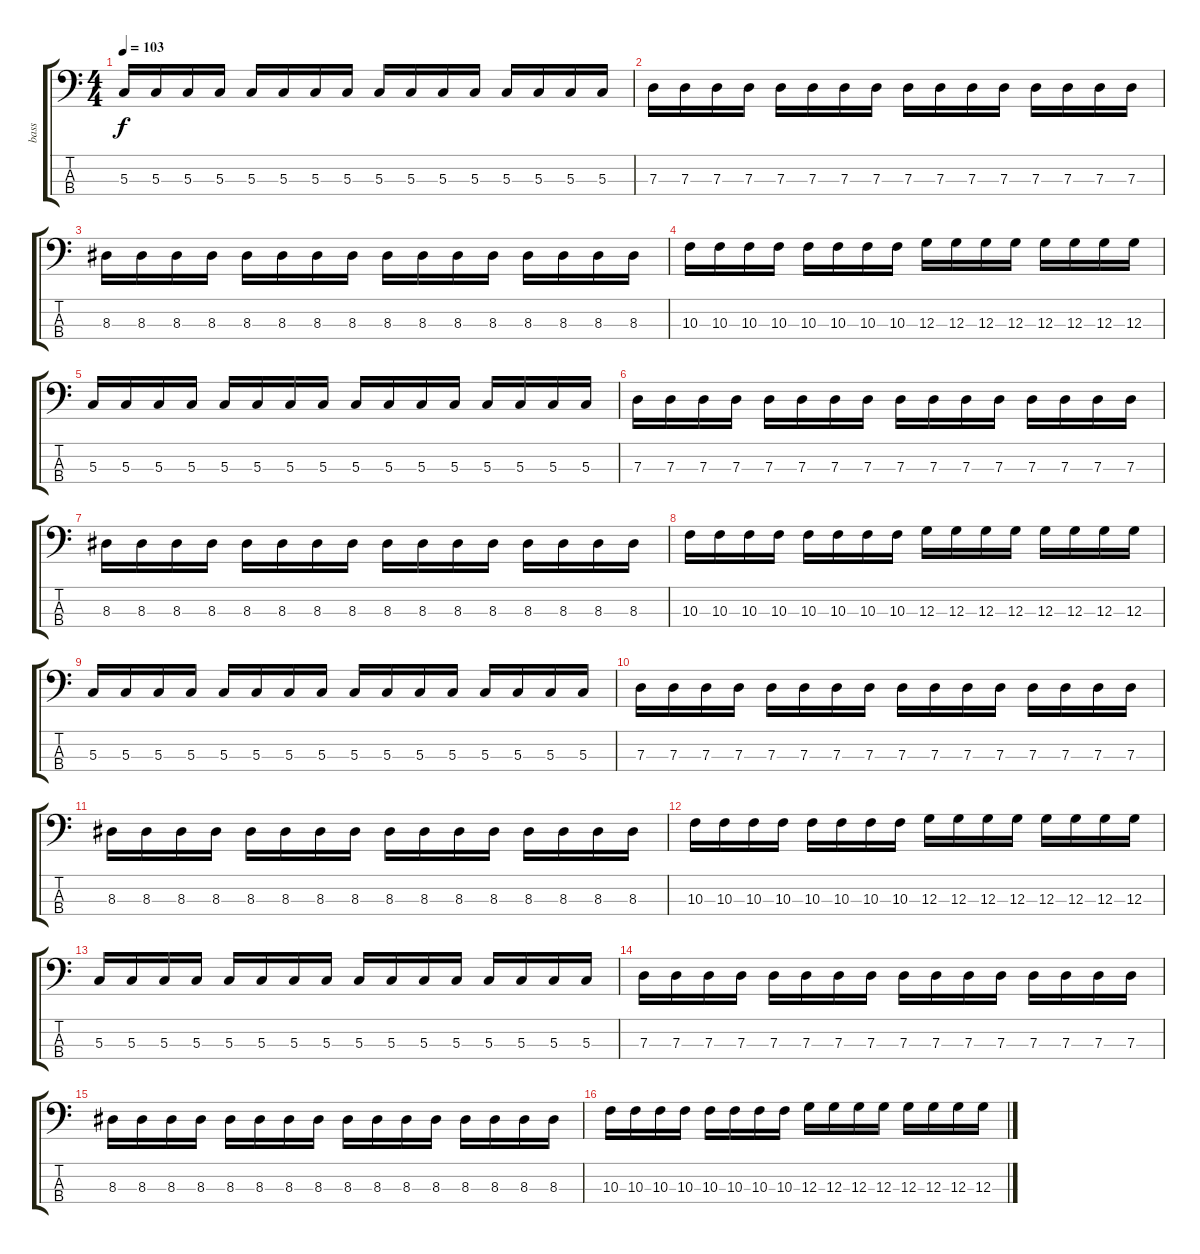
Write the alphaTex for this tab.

\track ("bass" "bass") {instrument electricbasspick}
\staff {score tabs}
\tuning (F2 C2 G1 C1) {hide}
\ts (4 4)
\tempo 103
\clef f4
\ks c
5.3.16{dy f} 5.3.16 5.3.16 5.3.16 5.3.16 5.3.16 5.3.16 5.3.16 5.3.16 5.3.16 5.3.16 5.3.16 5.3.16 5.3.16 5.3.16 5.3.16 |
7.3.16 7.3.16 7.3.16 7.3.16 7.3.16 7.3.16 7.3.16 7.3.16 7.3.16 7.3.16 7.3.16 7.3.16 7.3.16 7.3.16 7.3.16 7.3.16 |
8.3.16 8.3.16 8.3.16 8.3.16 8.3.16 8.3.16 8.3.16 8.3.16 8.3.16 8.3.16 8.3.16 8.3.16 8.3.16 8.3.16 8.3.16 8.3.16 |
10.3.16 10.3.16 10.3.16 10.3.16 10.3.16 10.3.16 10.3.16 10.3.16 12.3.16 12.3.16 12.3.16 12.3.16 12.3.16 12.3.16 12.3.16 12.3.16 |
5.3.16 5.3.16 5.3.16 5.3.16 5.3.16 5.3.16 5.3.16 5.3.16 5.3.16 5.3.16 5.3.16 5.3.16 5.3.16 5.3.16 5.3.16 5.3.16 |
7.3.16 7.3.16 7.3.16 7.3.16 7.3.16 7.3.16 7.3.16 7.3.16 7.3.16 7.3.16 7.3.16 7.3.16 7.3.16 7.3.16 7.3.16 7.3.16 |
8.3.16 8.3.16 8.3.16 8.3.16 8.3.16 8.3.16 8.3.16 8.3.16 8.3.16 8.3.16 8.3.16 8.3.16 8.3.16 8.3.16 8.3.16 8.3.16 |
10.3.16 10.3.16 10.3.16 10.3.16 10.3.16 10.3.16 10.3.16 10.3.16 12.3.16 12.3.16 12.3.16 12.3.16 12.3.16 12.3.16 12.3.16 12.3.16 |
5.3.16 5.3.16 5.3.16 5.3.16 5.3.16 5.3.16 5.3.16 5.3.16 5.3.16 5.3.16 5.3.16 5.3.16 5.3.16 5.3.16 5.3.16 5.3.16 |
7.3.16 7.3.16 7.3.16 7.3.16 7.3.16 7.3.16 7.3.16 7.3.16 7.3.16 7.3.16 7.3.16 7.3.16 7.3.16 7.3.16 7.3.16 7.3.16 |
8.3.16 8.3.16 8.3.16 8.3.16 8.3.16 8.3.16 8.3.16 8.3.16 8.3.16 8.3.16 8.3.16 8.3.16 8.3.16 8.3.16 8.3.16 8.3.16 |
10.3.16 10.3.16 10.3.16 10.3.16 10.3.16 10.3.16 10.3.16 10.3.16 12.3.16 12.3.16 12.3.16 12.3.16 12.3.16 12.3.16 12.3.16 12.3.16 |
5.3.16 5.3.16 5.3.16 5.3.16 5.3.16 5.3.16 5.3.16 5.3.16 5.3.16 5.3.16 5.3.16 5.3.16 5.3.16 5.3.16 5.3.16 5.3.16 |
7.3.16 7.3.16 7.3.16 7.3.16 7.3.16 7.3.16 7.3.16 7.3.16 7.3.16 7.3.16 7.3.16 7.3.16 7.3.16 7.3.16 7.3.16 7.3.16 |
8.3.16 8.3.16 8.3.16 8.3.16 8.3.16 8.3.16 8.3.16 8.3.16 8.3.16 8.3.16 8.3.16 8.3.16 8.3.16 8.3.16 8.3.16 8.3.16 |
10.3.16 10.3.16 10.3.16 10.3.16 10.3.16 10.3.16 10.3.16 10.3.16 12.3.16 12.3.16 12.3.16 12.3.16 12.3.16 12.3.16 12.3.16 12.3.16
